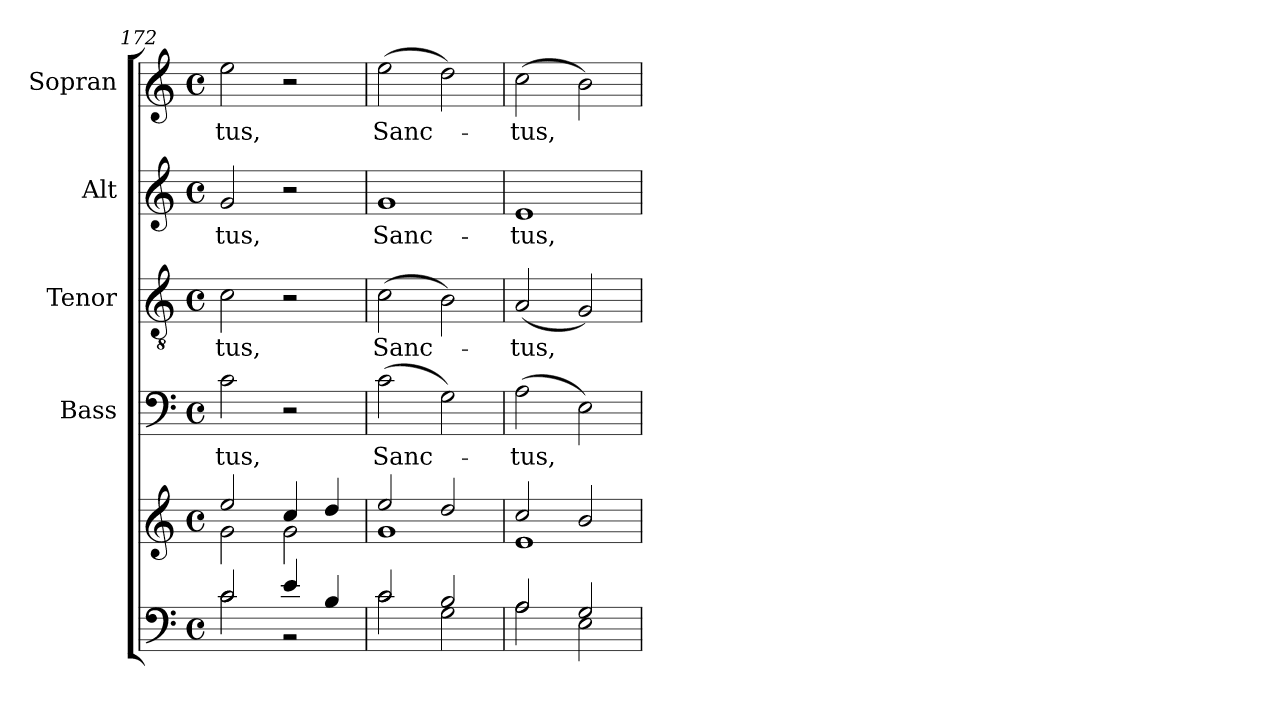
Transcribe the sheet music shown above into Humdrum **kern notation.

**kern	**kern	**kern	**text	**kern	**text	**kern	**text	**kern	**text
*part5	*part5	*part4	*part4	*part3	*part3	*part2	*part2	*part1	*part1
*staff6	*staff5	*staff4	*staff4	*staff3	*staff3	*staff2	*staff2	*staff1	*staff1
*	*	*I"Bass	*	*I"Tenor	*	*I"Alt	*	*I"Sopran	*
*	*	*I'B.	*	*I'T.	*	*I'A.	*	*I'S.	*
*clefF4	*clefG2	*clefF4	*	*clefGv2	*	*clefG2	*	*clefG2	*
*k[]	*k[]	*k[]	*	*k[]	*	*k[]	*	*k[]	*
*C:	*C:	*C:	*	*C:	*	*C:	*	*C:	*
*M4/4	*M4/4	*M4/4	*	*M4/4	*	*M4/4	*	*M4/4	*
*met(c)	*met(c)	*met(c)	*	*met(c)	*	*met(c)	*	*met(c)	*
=172	=172	=172	=172	=172	=172	=172	=172	=172	=172
*^	*^	*	*	*	*	*	*	*	*
!	!	!	!	!	!LO:LY:b	!	!LO:LY:b	!	!LO:LY:b	!	!LO:LY:b
2c/	2c\	2ee/	2g\	2c\	-tus,	2c\	-tus,	2g/	-tus,	2ee\	-tus,
4e/	2r	4cc/	2g\	2r	.	2r	.	2r	.	2r	.
4B/	.	4dd/	.	.	.	.	.	.	.	.	.
=173	=173	=173	=173	=173	=173	=173	=173	=173	=173	=173	=173
!	!	!	!	!	!LO:LY:b	!	!LO:LY:b	!	!LO:LY:b	!	!LO:LY:b
2c/	2c\	2ee/	1g	(>2c\	Sanc-	(>2c\	Sanc-	1g	Sanc-	(>2ee\	Sanc-
2B/	2G\	2dd/	.	2G\)	.	2B\)	.	.	.	2dd\)	.
=174	=174	=174	=174	=174	=174	=174	=174	=174	=174	=174	=174
!	!	!	!	!	!LO:LY:b	!	!LO:LY:b	!	!LO:LY:b	!	!LO:LY:b
2A/	2A\	2cc/	1e	(>2A\	-tus,	(<2A/	-tus,	1e	-tus,	(>2cc\	-tus,
2G/	2E\	2b/	.	2E\)	.	2G/)	.	.	.	2b\)	.
*v	*v	*	*	*	*	*	*	*	*	*	*
*	*v	*v	*	*	*	*	*	*	*	*
=	=	=	=	=	=	=	=	=	=
*-	*-	*-	*-	*-	*-	*-	*-	*-	*-
